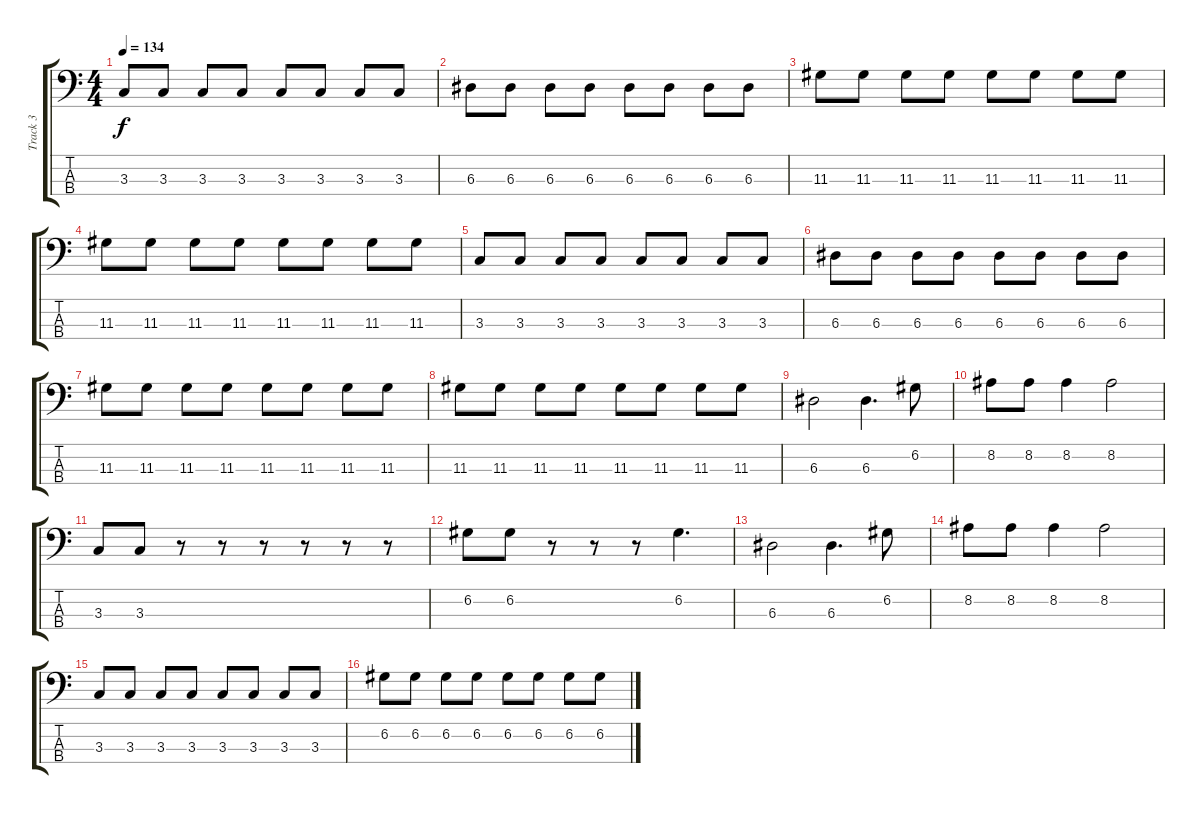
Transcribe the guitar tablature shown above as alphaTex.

\track ("Track 3" "Track 3") {instrument electricbassfinger}
\staff {score tabs}
\tuning (G2 D2 A1 E1) {hide}
\ts (4 4)
\tempo 134
\clef f4
\ks c
3.3.8{dy f} 3.3.8 3.3.8 3.3.8 3.3.8 3.3.8 3.3.8 3.3.8 |
6.3.8 6.3.8 6.3.8 6.3.8 6.3.8 6.3.8 6.3.8 6.3.8 |
11.3.8 11.3.8 11.3.8 11.3.8 11.3.8 11.3.8 11.3.8 11.3.8 |
11.3.8 11.3.8 11.3.8 11.3.8 11.3.8 11.3.8 11.3.8 11.3.8 |
3.3.8 3.3.8 3.3.8 3.3.8 3.3.8 3.3.8 3.3.8 3.3.8 |
6.3.8 6.3.8 6.3.8 6.3.8 6.3.8 6.3.8 6.3.8 6.3.8 |
11.3.8 11.3.8 11.3.8 11.3.8 11.3.8 11.3.8 11.3.8 11.3.8 |
11.3.8 11.3.8 11.3.8 11.3.8 11.3.8 11.3.8 11.3.8 11.3.8 |
6.3.2 6.3.4{d} 6.2.8 |
8.2.8 8.2.8 8.2.4 8.2.2 |
3.3.8 3.3.8 r.8 r.8 r.8 r.8 r.8 r.8 |
6.2.8 6.2.8 r.8 r.8 r.8 6.2.4{d} |
6.3.2 6.3.4{d} 6.2.8 |
8.2.8 8.2.8 8.2.4 8.2.2 |
3.3.8 3.3.8 3.3.8 3.3.8 3.3.8 3.3.8 3.3.8 3.3.8 |
6.2.8 6.2.8 6.2.8 6.2.8 6.2.8 6.2.8 6.2.8 6.2.8
